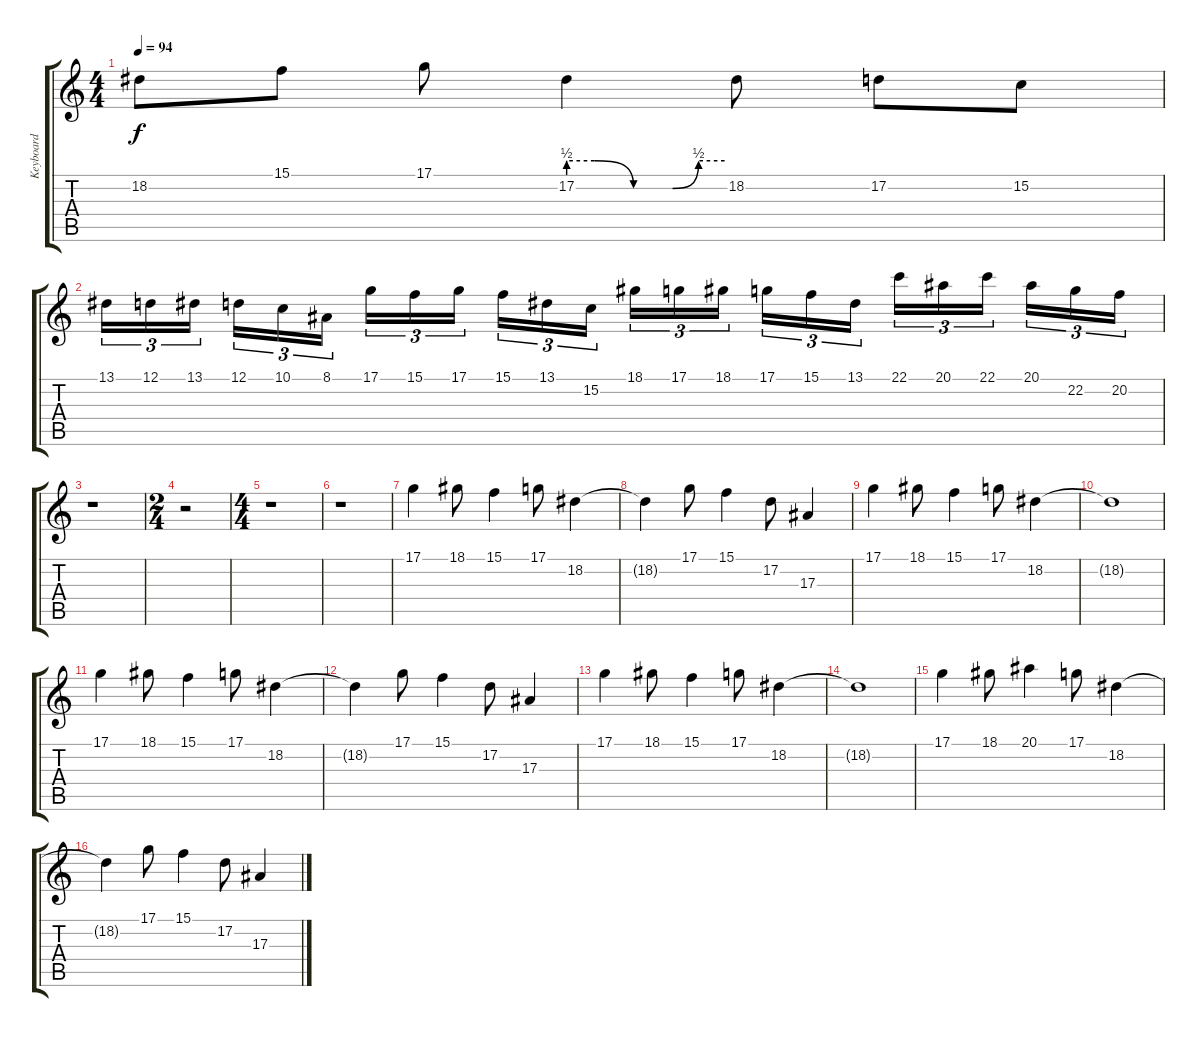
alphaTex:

\track ("Keyboard" "Keyboard") {instrument stringensemble1}
\staff {score tabs}
\tuning (D4 A3 F3 C3 G2 C2) {hide}
\ts (4 4)
\tempo 94
\clef g2
\ks c
18.2.8{dy f} 15.1.8 17.1.8 17.2{be (custom 0 2 10 2 25 0 30 0 40 0 50 2 60 2)}.4 18.2.8 17.2.8 15.2.8 |
13.1.16{tu (3 2)} 12.1.16{tu (3 2)} 13.1.16{tu (3 2) beam splitsecondary} 12.1.16{tu (3 2)} 10.1.16{tu (3 2)} 8.1.16{tu (3 2)} 17.1.16{tu (3 2)} 15.1.16{tu (3 2)} 17.1.16{tu (3 2) beam splitsecondary} 15.1.16{tu (3 2)} 13.1.16{tu (3 2)} 15.2.16{tu (3 2)} 18.1.16{tu (3 2)} 17.1.16{tu (3 2)} 18.1.16{tu (3 2) beam splitsecondary} 17.1.16{tu (3 2)} 15.1.16{tu (3 2)} 13.1.16{tu (3 2)} 22.1.16{tu (3 2)} 20.1.16{tu (3 2)} 22.1.16{tu (3 2) beam splitsecondary} 20.1.16{tu (3 2)} 22.2.16{tu (3 2)} 20.2.16{tu (3 2)} |
r.1 |
\ts (2 4)
r.2 |
\ts (4 4)
r.1 |
r.1 |
17.1.4 18.1.8 15.1.4 17.1.8 18.2.4 |
18.2{t}.4 17.1.8 15.1.4 17.2.8 17.3.4 |
17.1.4 18.1.8 15.1.4 17.1.8 18.2.4 |
18.2{t}.1 |
17.1.4 18.1.8 15.1.4 17.1.8 18.2.4 |
18.2{t}.4 17.1.8 15.1.4 17.2.8 17.3.4 |
17.1.4 18.1.8 15.1.4 17.1.8 18.2.4 |
18.2{t}.1 |
17.1.4 18.1.8 20.1.4 17.1.8 18.2.4 |
18.2{t}.4 17.1.8 15.1.4 17.2.8 17.3.4
